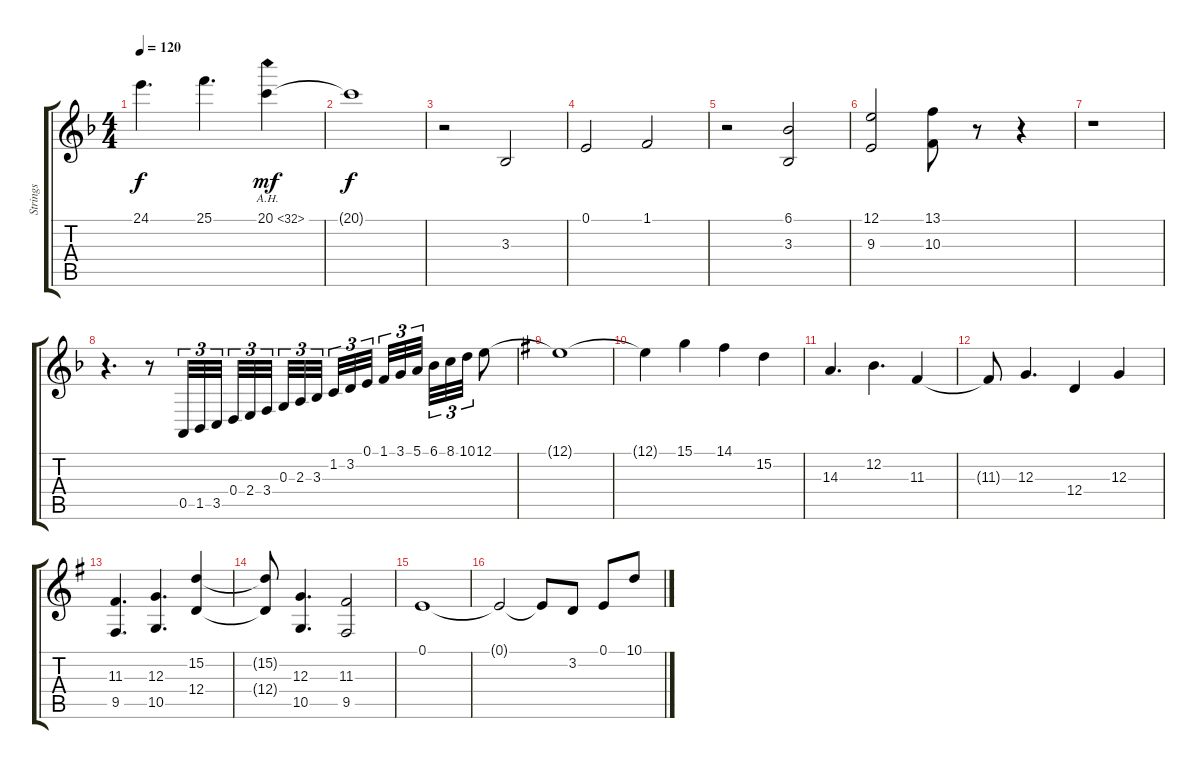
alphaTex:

\track ("Strings" "Strings") {instrument stringensemble1}
\staff {score tabs}
\tuning (E4 B3 G3 D3 A2 E2) {hide}
\ts (4 4)
\tempo 120
\clef g2
\ks dminor
24.1.4{d dy f} 25.1.4{d} 20.1{ah 12}.4{dy mf} |
20.1{t}.1{dy f} |
r.2 3.3.2 |
0.1.2 1.1.2 |
r.2 (6.1 3.3).2 |
(12.1 9.3).2 (13.1 10.3).8 r.8 r.4 |
r.1 |
r.4{d volume 2} r.8{volume 15} 0.5.32{tu (3 2)} 1.5.32{tu (3 2)} 3.5.32{tu (3 2) beam splitsecondary} 0.4.32{tu (3 2)} 2.4.32{tu (3 2)} 3.4.32{tu (3 2) beam splitsecondary} 0.3.32{tu (3 2)} 2.3.32{tu (3 2)} 3.3.32{tu (3 2) beam splitsecondary} 1.2.32{tu (3 2)} 3.2.32{tu (3 2)} 0.1.32{tu (3 2)} 1.1.32{tu (3 2)} 3.1.32{tu (3 2)} 5.1.32{tu (3 2) beam splitsecondary} 6.1.32{tu (3 2)} 8.1.32{tu (3 2)} 10.1.32{tu (3 2)} 12.1.8 |
\ks eminor
12.1{t}.1 |
12.1{t}.4 15.1.4 14.1.4 15.2.4 |
14.3.4{d} 12.2.4{d} 11.3.4 |
11.3{t}.8 12.3.4{d} 12.4.4 12.3.4 |
(11.3 9.5).4{d} (12.3 10.5).4{d} (15.2 12.4).4 |
(15.2{t} 12.4{t}).8 (12.3 10.5).4{d} (11.3 9.5).2 |
0.1.1 |
0.1{t}.2 0.1{t}.8 3.2.8 0.1.8 10.1.8
